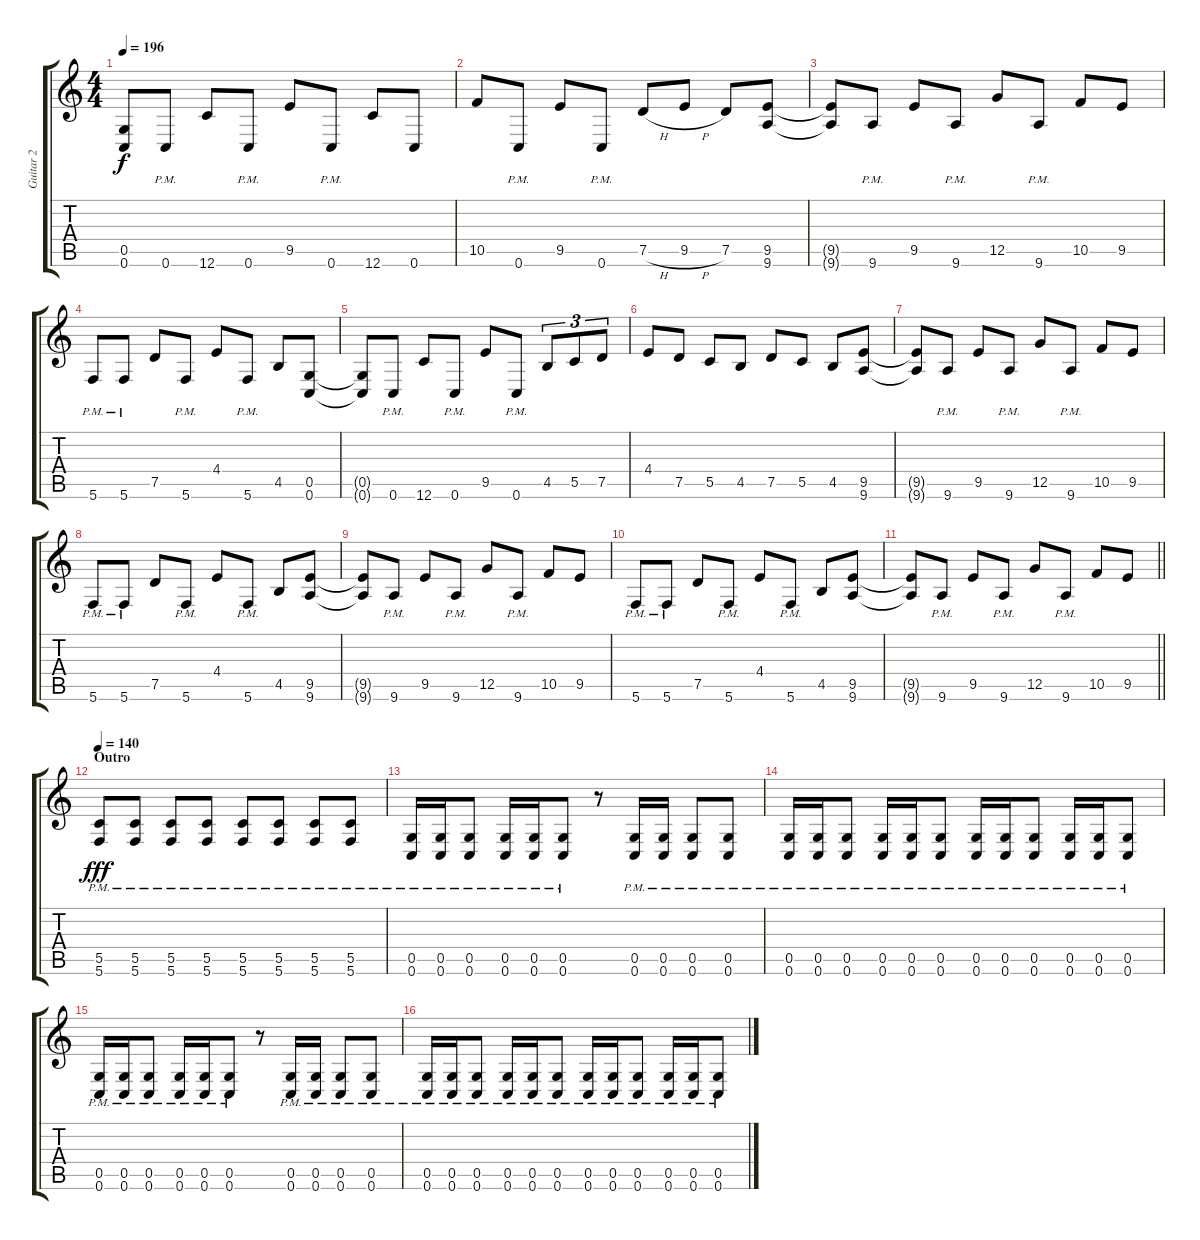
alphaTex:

\track ("Guitar 2" "Guitar 2") {instrument overdrivenguitar}
\staff {score tabs}
\tuning (D4 A3 F3 C3 G2 C2) {hide}
\ts (4 4)
\tempo 196
\clef g2
\ks c
(0.5{t} 0.6{t}).8{dy f} 0.6{pm}.8 12.6.8 0.6{pm}.8 9.5.8 0.6{pm}.8 12.6.8 0.6.8 |
10.5.8 0.6{pm}.8 9.5.8 0.6{pm}.8 7.5{h}.8 9.5{h}.8 7.5.8 (9.5 9.6).8 |
(9.5{t} 9.6{t}).8 9.6{pm}.8 9.5.8 9.6{pm}.8 12.5.8 9.6{pm}.8 10.5.8 9.5.8 |
5.6{pm}.8 5.6{pm}.8 7.5.8 5.6{pm}.8 4.4.8 5.6{pm}.8 4.5.8 (0.5 0.6).8 |
(0.5{t} 0.6{t}).8 0.6{pm}.8 12.6.8 0.6{pm}.8 9.5.8 0.6{pm}.8 4.5.8{tu (3 2)} 5.5.8{tu (3 2)} 7.5.8{tu (3 2)} |
4.4.8 7.5.8 5.5.8 4.5.8 7.5.8 5.5.8 4.5.8 (9.5 9.6).8 |
(9.5{t} 9.6{t}).8 9.6{pm}.8 9.5.8 9.6{pm}.8 12.5.8 9.6{pm}.8 10.5.8 9.5.8 |
5.6{pm}.8 5.6{pm}.8 7.5.8 5.6{pm}.8 4.4.8 5.6{pm}.8 4.5.8 (9.5 9.6).8 |
(9.5{t} 9.6{t}).8 9.6{pm}.8 9.5.8 9.6{pm}.8 12.5.8 9.6{pm}.8 10.5.8 9.5.8 |
5.6{pm}.8 5.6{pm}.8 7.5.8 5.6{pm}.8 4.4.8 5.6{pm}.8 4.5.8 (9.5 9.6).8 |
\barLineRight lightlight
(9.5{t} 9.6{t}).8 9.6{pm}.8 9.5.8 9.6{pm}.8 12.5.8 9.6{pm}.8 10.5.8 9.5.8 |
\section ("" "Outro")
\tempo 140
(5.5{pm} 5.6{pm}).8{dy fff} (5.5{pm} 5.6{pm}).8 (5.5{pm} 5.6{pm}).8 (5.5{pm} 5.6{pm}).8 (5.5{pm} 5.6{pm}).8 (5.5{pm} 5.6{pm}).8 (5.5{pm} 5.6{pm}).8 (5.5{pm} 5.6{pm}).8 |
(0.5{pm} 0.6{pm}).16 (0.5{pm} 0.6{pm}).16 (0.5{pm} 0.6{pm}).8 (0.5{pm} 0.6{pm}).16 (0.5{pm} 0.6{pm}).16 (0.5{pm} 0.6{pm}).8 r.8 (0.5{pm} 0.6).16 (0.5{pm} 0.6{pm}).16 (0.5{pm} 0.6{pm}).8 (0.5{pm} 0.6{pm}).8 |
(0.5{pm} 0.6{pm}).16 (0.5{pm} 0.6{pm}).16 (0.5{pm} 0.6{pm}).8 (0.5{pm} 0.6{pm}).16 (0.5{pm} 0.6{pm}).16 (0.5{pm} 0.6{pm}).8 (0.5{pm} 0.6{pm}).16 (0.5{pm} 0.6{pm}).16 (0.5{pm} 0.6{pm}).8 (0.5{pm} 0.6{pm}).16 (0.5{pm} 0.6{pm}).16 (0.5{pm} 0.6{pm}).8 |
(0.5{pm} 0.6{pm}).16 (0.5{pm} 0.6{pm}).16 (0.5{pm} 0.6{pm}).8 (0.5{pm} 0.6{pm}).16 (0.5{pm} 0.6{pm}).16 (0.5{pm} 0.6{pm}).8 r.8 (0.5{pm} 0.6{pm}).16 (0.5{pm} 0.6{pm}).16 (0.5{pm} 0.6{pm}).8 (0.5{pm} 0.6{pm}).8 |
(0.5{pm} 0.6{pm}).16 (0.5{pm} 0.6{pm}).16 (0.5{pm} 0.6{pm}).8 (0.5{pm} 0.6{pm}).16 (0.5{pm} 0.6{pm}).16 (0.5{pm} 0.6{pm}).8 (0.5{pm} 0.6{pm}).16 (0.5{pm} 0.6{pm}).16 (0.5{pm} 0.6{pm}).8 (0.5{pm} 0.6{pm}).16 (0.5{pm} 0.6{pm}).16 (0.5{pm} 0.6{pm}).8
